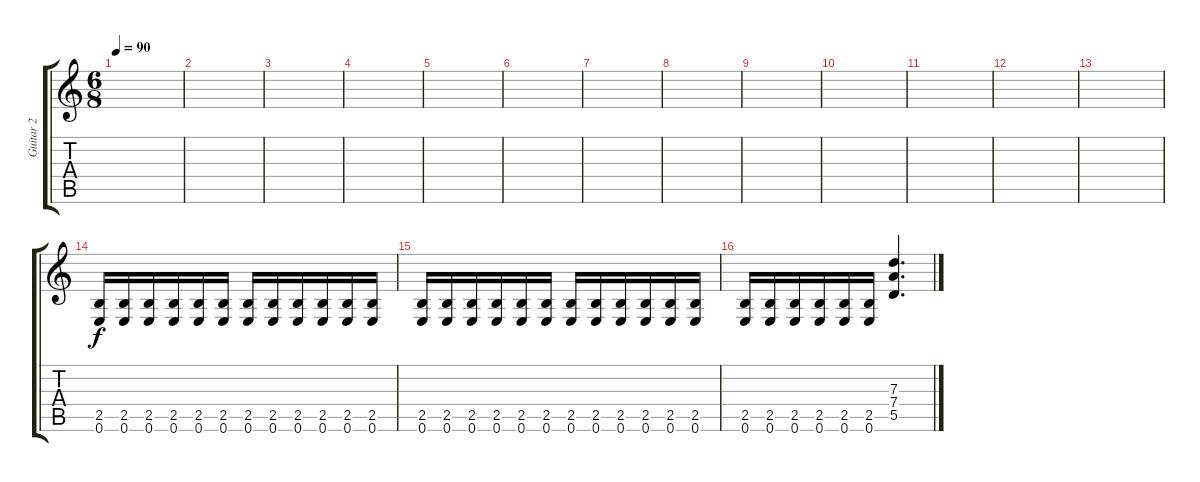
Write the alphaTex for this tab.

\track ("Guitar 2" "Guitar 2") {instrument distortionguitar}
\staff {score tabs}
\tuning (E4 B3 G3 D3 A2 E2) {hide}
\ts (6 8)
\tempo 90
\clef g2
\ks c
|
|
|
|
|
|
|
|
|
|
|
|
|
(2.5 0.6).16 (2.5 0.6).16 (2.5 0.6).16 (2.5 0.6).16 (2.5 0.6).16 (2.5 0.6).16 (2.5 0.6).16 (2.5 0.6).16 (2.5 0.6).16 (2.5 0.6).16 (2.5 0.6).16 (2.5 0.6).16 |
(2.5 0.6).16 (2.5 0.6).16 (2.5 0.6).16 (2.5 0.6).16 (2.5 0.6).16 (2.5 0.6).16 (2.5 0.6).16 (2.5 0.6).16 (2.5 0.6).16 (2.5 0.6).16 (2.5 0.6).16 (2.5 0.6).16 |
(2.5 0.6).16 (2.5 0.6).16 (2.5 0.6).16 (2.5 0.6).16 (2.5 0.6).16 (2.5 0.6).16 (7.3 7.4 5.5).4{d}
